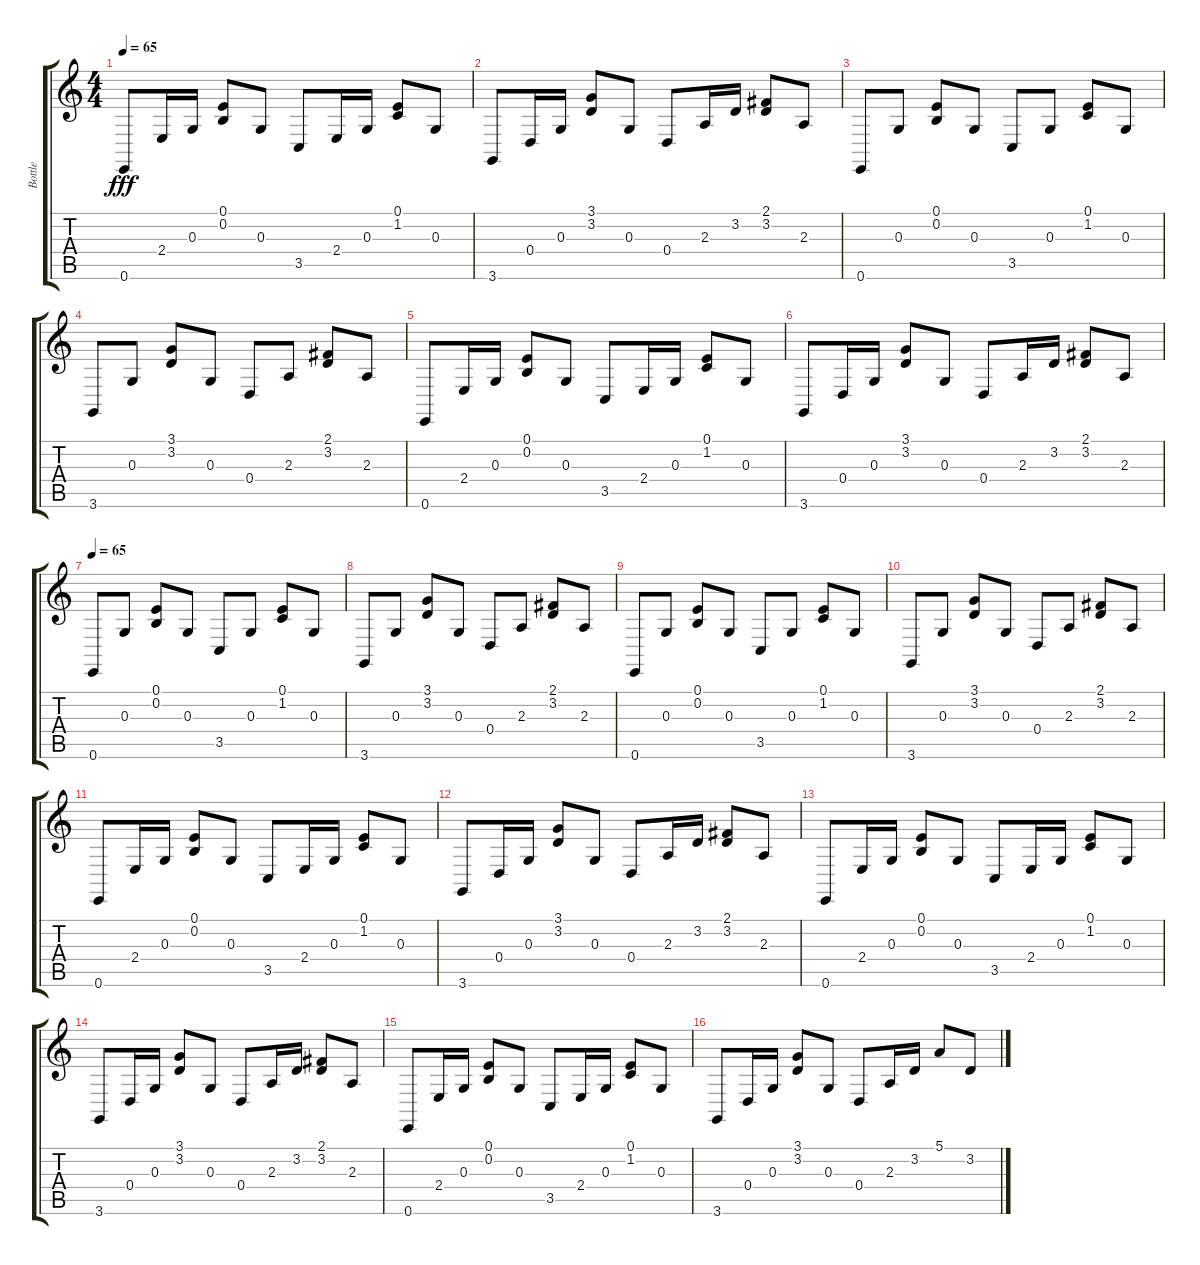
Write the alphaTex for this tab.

\track ("Bottle" "Bottle") {instrument acousticgrandpiano}
\staff {score tabs}
\tuning (E4 B3 G3 D3 A2 E2) {hide}
\ts (4 4)
\tempo 65
\clef g2
\ks c
0.6.8{dy fff instrument acousticgrandpiano} 2.4.16 0.3.16 (0.1 0.2).8 0.3.8 3.5.8 2.4.16 0.3.16 (0.1 1.2).8 0.3.8 |
3.6.8 0.4.16 0.3.16 (3.1 3.2).8 0.3.8 0.4.8 2.3.16 3.2.16 (2.1 3.2).8 2.3.8 |
0.6.8 0.3.8 (0.1 0.2).8 0.3.8 3.5.8 0.3.8 (0.1 1.2).8 0.3.8 |
3.6.8 0.3.8 (3.1 3.2).8 0.3.8 0.4.8 2.3.8 (2.1 3.2).8 2.3.8 |
0.6.8 2.4.16 0.3.16 (0.1 0.2).8 0.3.8 3.5.8 2.4.16 0.3.16 (0.1 1.2).8 0.3.8 |
3.6.8 0.4.16 0.3.16 (3.1 3.2).8 0.3.8 0.4.8 2.3.16 3.2.16 (2.1 3.2).8 2.3.8 |
\tempo 65
0.6.8 0.3.8 (0.1 0.2).8 0.3.8 3.5.8 0.3.8 (0.1 1.2).8 0.3.8 |
3.6.8 0.3.8 (3.1 3.2).8 0.3.8 0.4.8 2.3.8 (2.1 3.2).8 2.3.8 |
0.6.8 0.3.8 (0.1 0.2).8 0.3.8 3.5.8 0.3.8 (0.1 1.2).8 0.3.8 |
3.6.8 0.3.8 (3.1 3.2).8 0.3.8 0.4.8 2.3.8 (2.1 3.2).8 2.3.8 |
0.6.8 2.4.16 0.3.16 (0.1 0.2).8 0.3.8 3.5.8 2.4.16 0.3.16 (0.1 1.2).8 0.3.8 |
3.6.8 0.4.16 0.3.16 (3.1 3.2).8 0.3.8 0.4.8 2.3.16 3.2.16 (2.1 3.2).8 2.3.8 |
0.6.8 2.4.16 0.3.16 (0.1 0.2).8 0.3.8 3.5.8 2.4.16 0.3.16 (0.1 1.2).8 0.3.8 |
3.6.8 0.4.16 0.3.16 (3.1 3.2).8 0.3.8 0.4.8 2.3.16 3.2.16 (2.1 3.2).8 2.3.8 |
0.6.8 2.4.16 0.3.16 (0.1 0.2).8 0.3.8 3.5.8 2.4.16 0.3.16 (0.1 1.2).8 0.3.8 |
3.6.8 0.4.16 0.3.16 (3.1 3.2).8 0.3.8 0.4.8 2.3.16 3.2.16 5.1.8 3.2.8
